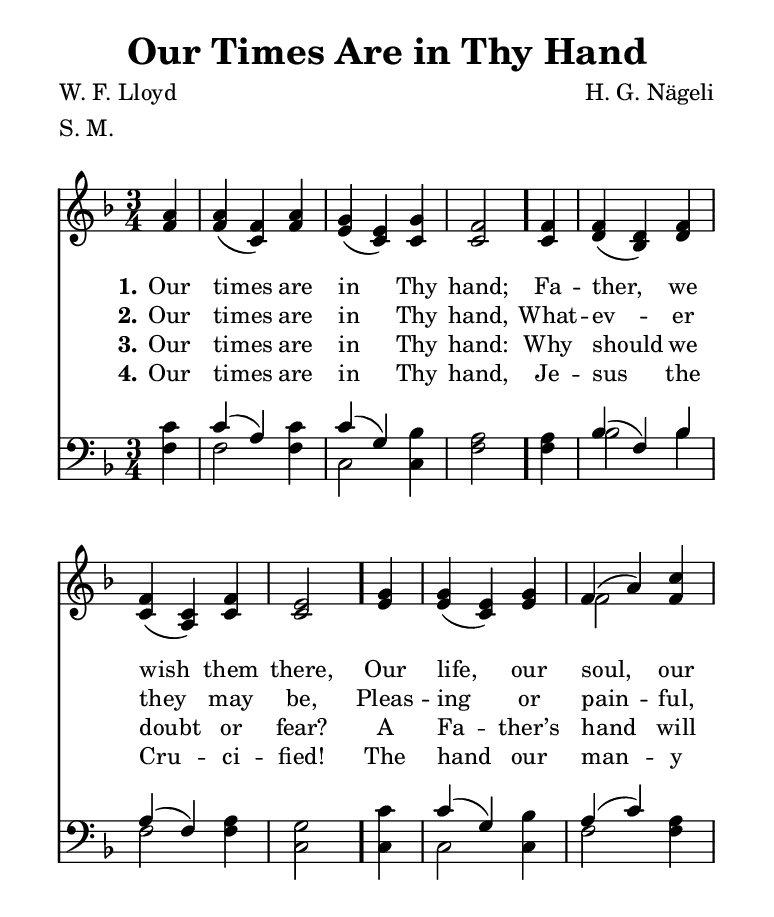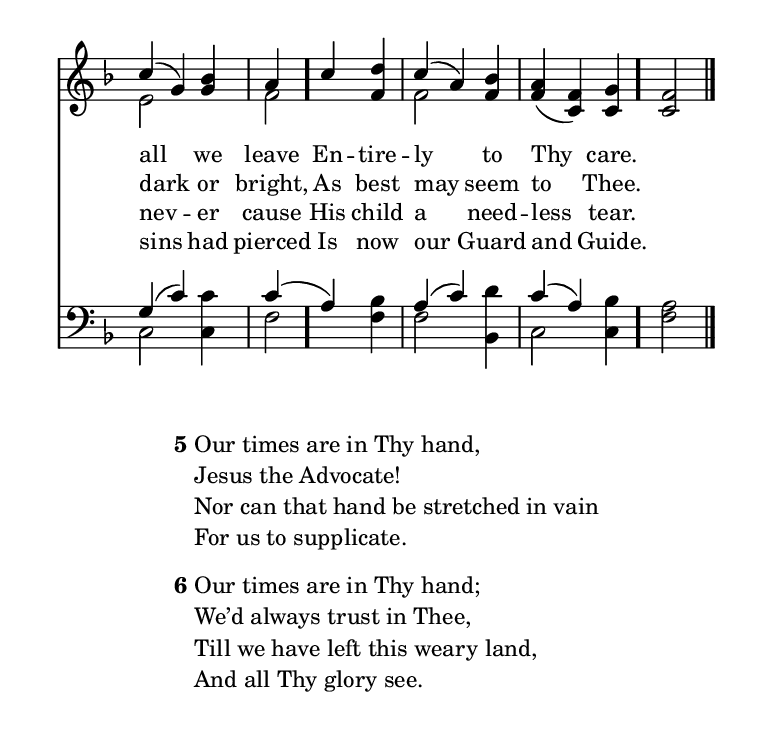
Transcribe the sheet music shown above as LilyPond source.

\include "common/global.ily"
\paper {
  \include "common/paper.ily"
  ragged-bottom = ##t
}

\header{
  hymnnumber = "257"
  title = "Our Times Are in Thy Hand"
  tunename = "Dennis" % from Metrical Index of Tunes
  meter = "S. M." % from Metrical Index of Tunes
  poet = "W. F. Lloyd"
  composer = "H. G. Nägeli"
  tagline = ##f
}

global = {
  \include "common/overrides.ily"
  \override Staff.TimeSignature.style = #'numbered
  \time 3/4
  \override Score.MetronomeMark.transparent = ##t % hide all fermata changes too
  \tempo 4=80
  \key f \major
  \partial 4
  \autoBeamOff
}

notesSoprano = {
\global
\relative c'' {

  a4 | a( f) a | g( e) g | f2
  f4 | f( d) f | f( c) f | e2 \eogbreak
  g4 | g( e) g | f( a) c | c( g) bes | a c
  d4 | c( a) bes | a( f) g | f2 \eogbreak

  \bar "|."

}
}

notesAlto = {
\global
\relative e' {

  f4 | f( c) f | e( c) c | c2
  c4 | d( bes) d | c( a) c | c2
  e4 | e( c) e | f2 f4 | e2 g4 | f2
  f4 | f2 f4 | f( c) c | c2

}
}

notesTenor = {
\global
\relative a {

  c4 | c( a) c | c( g) bes | a2
  a4 | bes( f) bes | a( f) a | g2
  c4 | c( g) bes | a( c) a | g( c) c | c( a)
  bes4 | a( c) d | c( a) bes | a2

}
}

notesBass = {
\global
\relative f {

  f4 | f2 f4 | c2 c4 | f2
  f4 | bes2 bes4 | f2 f4 | c2
  c4 | c2 c4 | f2 f4 | c2 c4 | f2
  f4 | f2 bes,4 | c2 c4 | f2

}
}

wordsA = \lyricmode {
\set stanza = "1."

Our times are in Thy hand; \bar "."
Fa -- ther, we wish them there, \bar "."
Our life, our soul, our all we leave \bar "."
En -- tire -- ly to Thy care. \bar "."

}

wordsB = \lyricmode {
\set stanza = "2."

Our times are in Thy hand,
What -- ev -- er they may be,
Pleas -- ing or pain -- ful, dark or bright,
As best may seem to Thee.

}

wordsC = \lyricmode {
\set stanza = "3."

Our times are in Thy hand:
Why should we doubt or fear?
A Fa -- ther’s hand will nev -- er cause
His child a need -- less tear.

}

wordsD = \lyricmode {
\set stanza = "4."

Our times are in Thy hand,
Je -- sus the Cru -- ci -- fied!
The hand our man -- y sins had pierced
Is now our Guard and Guide.

}

wordsE = \markuplist {

\line { Our times are in Thy hand, }
\line { Jesus the Advocate! }
\line { Nor can that hand be stretched in vain }
\line { For us to supplicate. }

}

wordsF = \markuplist {

\line { Our times are in Thy hand; }
\line { We’d always trust in Thee, }
\line { Till we have left this weary land, }
\line { And all Thy glory see. }

}

\score {
  \context ChoirStaff <<
    \context Staff = upper <<
      \set Staff.autoBeaming = ##f
      \set ChoirStaff.systemStartDelimiter = #'SystemStartBar
      \set ChoirStaff.printPartCombineTexts = ##f
      \partcombine #'(2 . 9) \notesSoprano \notesAlto
      \context NullVoice = sopranos { \voiceOne << \notesSoprano >> }
      \context NullVoice = altos { \voiceTwo << \notesAlto >> }
      \context Lyrics = one   \lyricsto sopranos \wordsA
      \context Lyrics = two   \lyricsto sopranos \wordsB
      \context Lyrics = three \lyricsto sopranos \wordsC
      \context Lyrics = four  \lyricsto sopranos \wordsD
    >>
    \context Staff = men <<
      \set Staff.autoBeaming = ##f
      \clef bass
      \set ChoirStaff.printPartCombineTexts = ##f
      \partcombine #'(2 . 9) \notesTenor \notesBass
      \context NullVoice = tenors { \voiceOne << \notesTenor >> }
      \context NullVoice = basses { \voiceTwo << \notesBass >> }
    >>
  >>
  \layout {
    \include "common/layout.ily"
  }
  \midi{
    \include "common/midi.ily"
  }
}

\noPageBreak

\markup { \fill-line { \column {
  \line{ \bold 5 \column { \wordsE } } \combine \null \vspace #0.4
  \line{ \bold 6 \column { \wordsF } } \combine \null \vspace #0.4
} } }

\version "2.19.49"  % necessary for upgrading to future LilyPond versions.

% vi:set et ts=2 sw=2 ai nocindent syntax=lilypond:
